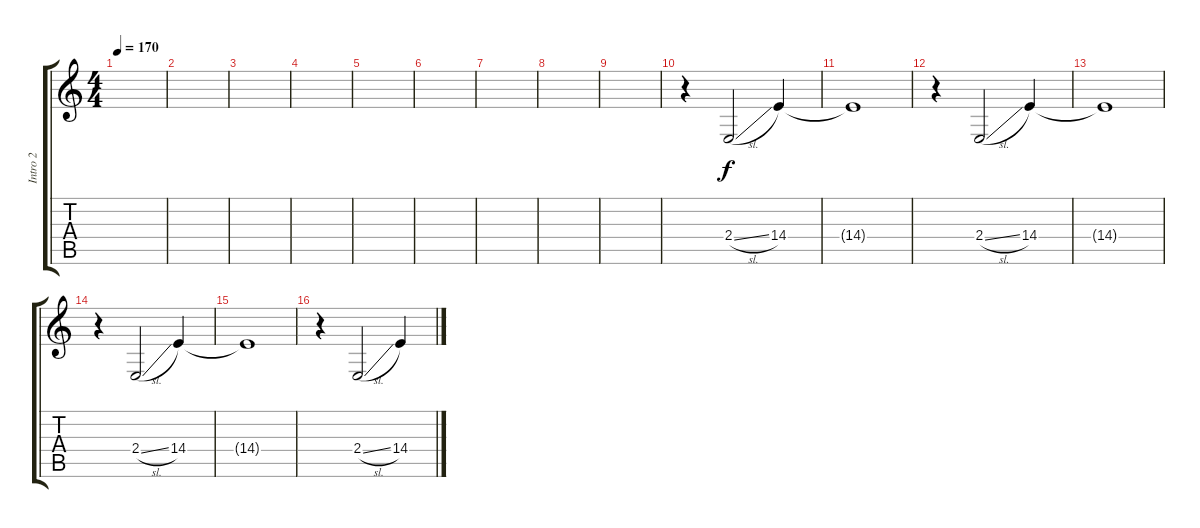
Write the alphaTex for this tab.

\track ("Intro 2" "Intro 2") {instrument shakuhachi}
\staff {score tabs}
\tuning (E4 B3 G3 D3 A2 E2) {hide}
\ts (4 4)
\tempo 170
\clef g2
\ks c
|
|
|
|
|
|
|
|
|
r.4{volume 0} 2.4{sl}.2{volume 16} 14.4.4 |
14.4{t}.1 |
r.4{volume 0} 2.4{sl}.2{volume 16} 14.4.4 |
14.4{t}.1 |
r.4{volume 0} 2.4{sl}.2{volume 16} 14.4.4 |
14.4{t}.1 |
r.4{volume 0} 2.4{sl}.2{volume 16} 14.4.4
